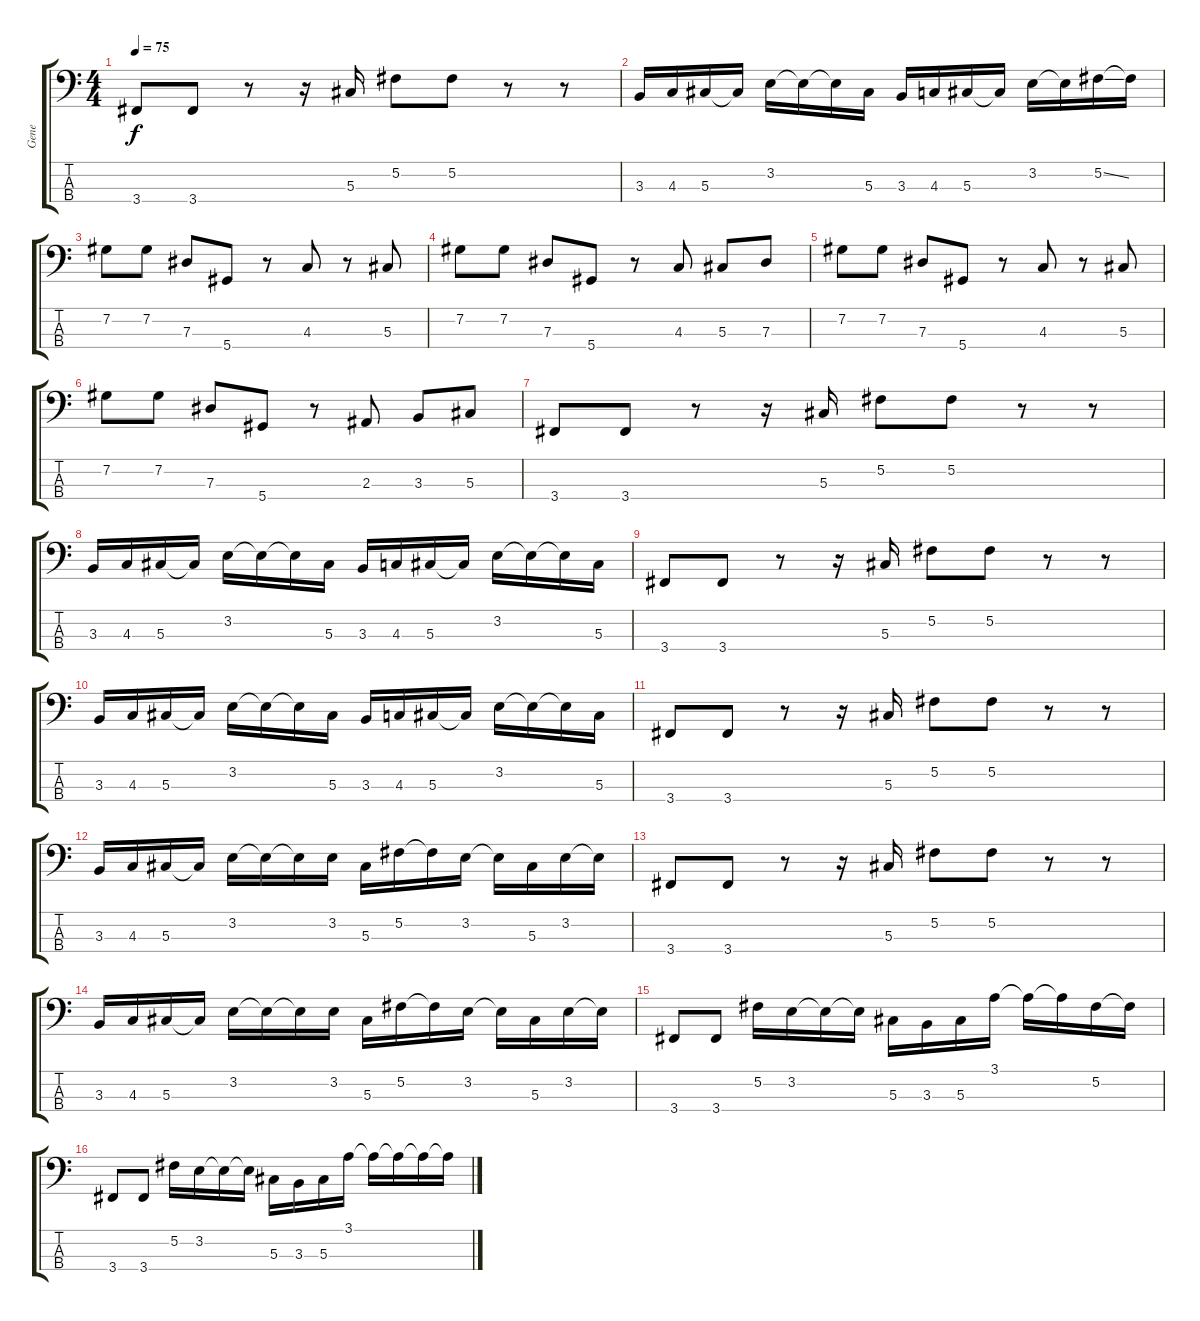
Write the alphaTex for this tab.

\track ("Gene" "Gene") {instrument electricbasspick}
\staff {score tabs}
\tuning (Gb2 Db2 Ab1 Eb1) {hide}
\ts (4 4)
\tempo 75
\clef f4
\ks c
3.4.8{dy f} 3.4.8 r.8 r.16 5.3.16 5.2.8 5.2.8 r.8 r.8 |
3.3.16 4.3.16 5.3.16 5.3{t}.16 3.2.16 3.2{t}.16 3.2{t}.16 5.3.16 3.3.16 4.3.16 5.3.16 5.3{t}.16 3.2.16 3.2{t}.16 5.2{ss}.16 5.2{t}.16 |
7.2.8 7.2.8 7.3.8 5.4.8 r.8 4.3.8 r.8 5.3.8 |
7.2.8 7.2.8 7.3.8 5.4.8 r.8 4.3.8 5.3.8 7.3.8 |
7.2.8 7.2.8 7.3.8 5.4.8 r.8 4.3.8 r.8 5.3.8 |
7.2.8 7.2.8 7.3.8 5.4.8 r.8 2.3.8 3.3.8 5.3.8 |
3.4.8 3.4.8 r.8 r.16 5.3.16 5.2.8 5.2.8 r.8 r.8 |
3.3.16 4.3.16 5.3.16 5.3{t}.16 3.2.16 3.2{t}.16 3.2{t}.16 5.3.16 3.3.16 4.3.16 5.3.16 5.3{t}.16 3.2.16 3.2{t}.16 3.2{t}.16 5.3.16 |
3.4.8 3.4.8 r.8 r.16 5.3.16 5.2.8 5.2.8 r.8 r.8 |
3.3.16 4.3.16 5.3.16 5.3{t}.16 3.2.16 3.2{t}.16 3.2{t}.16 5.3.16 3.3.16 4.3.16 5.3.16 5.3{t}.16 3.2.16 3.2{t}.16 3.2{t}.16 5.3.16 |
3.4.8 3.4.8 r.8 r.16 5.3.16 5.2.8 5.2.8 r.8 r.8 |
3.3.16 4.3.16 5.3.16 5.3{t}.16 3.2.16 3.2{t}.16 3.2{t}.16 3.2.16 5.3.16 5.2.16 5.2{t}.16 3.2.16 3.2{t}.16 5.3.16 3.2.16 3.2{t}.16 |
3.4.8 3.4.8 r.8 r.16 5.3.16 5.2.8 5.2.8 r.8 r.8 |
3.3.16 4.3.16 5.3.16 5.3{t}.16 3.2.16 3.2{t}.16 3.2{t}.16 3.2.16 5.3.16 5.2.16 5.2{t}.16 3.2.16 3.2{t}.16 5.3.16 3.2.16 3.2{t}.16 |
3.4.8 3.4.8 5.2.16 3.2.16 3.2{t}.16 3.2{t}.16 5.3.16 3.3.16 5.3.16 3.1.16 3.1{t}.16 3.1{t}.16 5.2.16 5.2{t}.16 |
3.4.8 3.4.8 5.2.16 3.2.16 3.2{t}.16 3.2{t}.16 5.3.16 3.3.16 5.3.16 3.1.16 3.1{t}.16 3.1{t}.16 3.1{t}.16 3.1{t}.16
